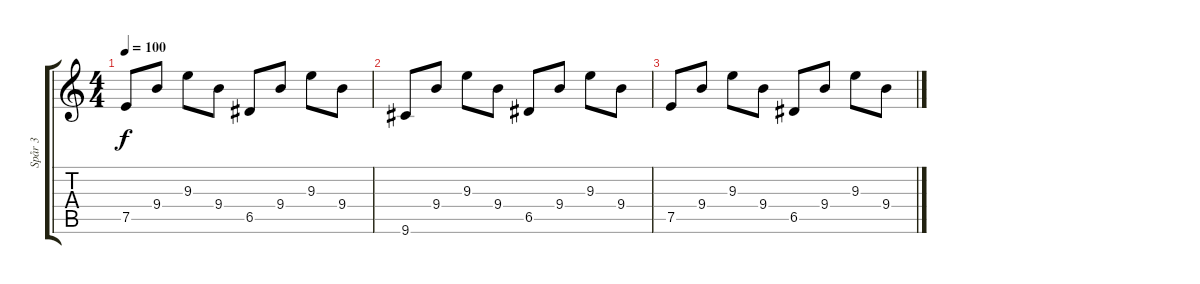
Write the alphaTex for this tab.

\track ("Spår 3" "Spår 3") {instrument distortionguitar}
\staff {score tabs}
\tuning (E4 B3 G3 D3 A2 E2) {hide}
\ts (4 4)
\tempo 100
\clef g2
\ks c
7.5.8{dy f} 9.4.8 9.3.8 9.4.8 6.5.8 9.4.8 9.3.8 9.4.8 |
9.6.8 9.4.8 9.3.8 9.4.8 6.5.8 9.4.8 9.3.8 9.4.8 |
7.5.8 9.4.8 9.3.8 9.4.8 6.5.8 9.4.8 9.3.8 9.4.8
